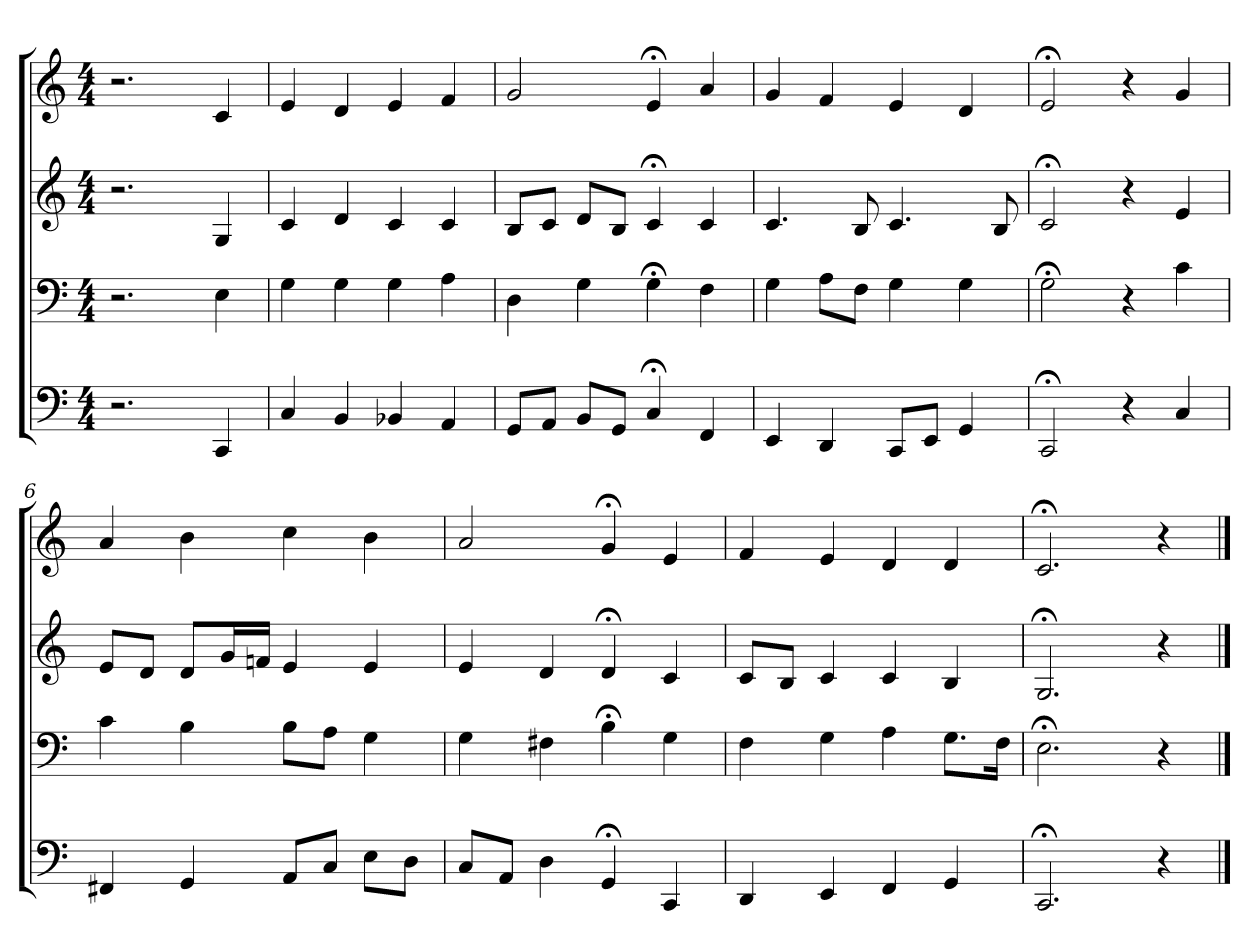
**kern	**kern	**kern	**kern
*part4	*part3	*part2	*part1
*staff4	*staff3	*staff2	*staff1
*clefF4	*clefF4	*clefG2	*clefG2
*M4/4	*M4/4	*M4/4	*M4/4
=1	=1	=1	=1
2.r	2.r	2.r	2.r
4CC	4E	4G	4c
=2	=2	=2	=2
4C	4G	4c	4e
4BB	4G	4d	4d
4BB-X	4G	4c	4e
4AA	4A	4c	4f
=3	=3	=3	=3
8GG/L	4D	8B/L	2g
8AA/J	.	8c/J	.
8BB/L	4G	8d/L	.
8GG/J	.	8B/J	.
4C;	4G;	4c;	4e;
4FF	4F	4c	4a
=4	=4	=4	=4
4EE	4G	4.c	4g
4DD	8A\L	.	4f
.	8F\J	8B	.
8CC/L	4G	4.c	4e
8EE/J	.	.	.
4GG	4G	.	4d
.	.	8B	.
=5	=5	=5	=5
2CC;	2G;	2c;	2e;
4r	4r	4r	4r
4C	4c	4e	4g
=6	=6	=6	=6
4FF#X	4c	8e/L	4a
.	.	8d/J	.
4GG	4B	8d/L	4b
.	.	16g/L	.
.	.	16fn/JJ	.
8AA/L	8B\L	4e	4cc
8C/J	8A\J	.	.
8E\L	4G	4e	4b
8D\J	.	.	.
=7	=7	=7	=7
8C/L	4G	4e	2a
8AA/J	.	.	.
4D	4F#X	4d	.
4GG;	4B;	4d;	4g;
4CC	4G	4c	4e
=8	=8	=8	=8
4DD	4F	8c/L	4f
.	.	8B/J	.
4EE	4G	4c	4e
4FF	4A	4c	4d
4GG	8.G\L	4B	4d
.	16F\Jk	.	.
=9	=9	=9	=9
2.CC;	2.E;	2.G;	2.c;
4r	4r	4r	4r
==	==	==	==
*-	*-	*-	*-
